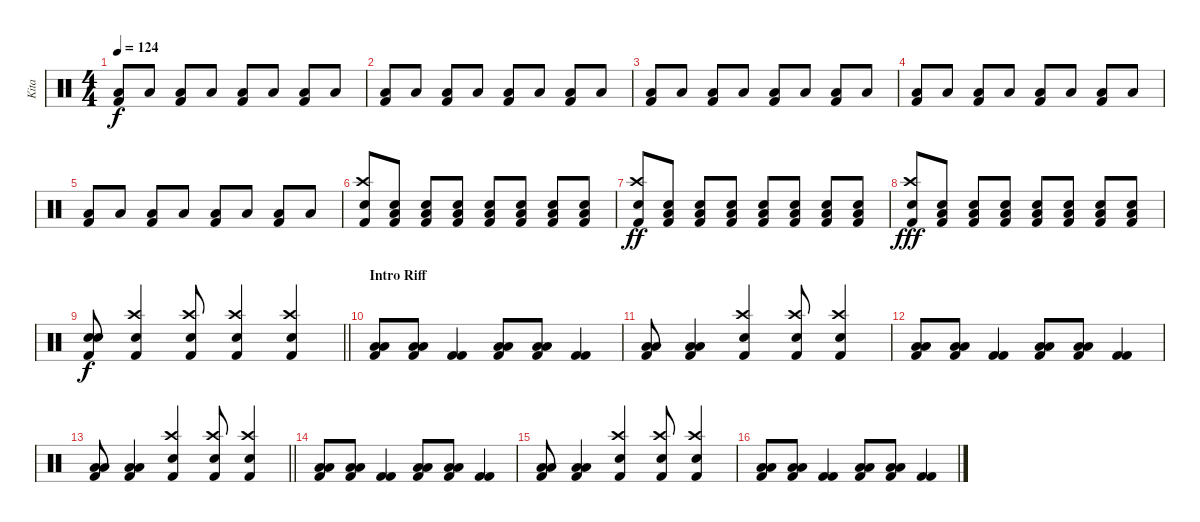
\track ("Kita" "Kita") {instrument percussion}
\staff {score}
\articulation defaults
\ts (4 4)
\tempo 124
\clef neutral
\ks c
("Low Tom (hit)" "Kick (hit) 2").8{dy f} "Low Floor Tom (hit)".8 ("Low Tom (hit)" "Kick (hit) 2").8 "Low Floor Tom (hit)".8 ("Low Tom (hit)" "Kick (hit) 2").8 "Low Floor Tom (hit)".8 ("Low Tom (hit)" "Kick (hit) 2").8 "Low Floor Tom (hit)".8 |
("Low Tom (hit)" "Kick (hit) 2").8 "Low Floor Tom (hit)".8 ("Low Tom (hit)" "Kick (hit) 2").8 "Low Floor Tom (hit)".8 ("Low Tom (hit)" "Kick (hit) 2").8 "Low Floor Tom (hit)".8 ("Low Tom (hit)" "Kick (hit) 2").8 "Low Floor Tom (hit)".8 |
("Low Tom (hit)" "Kick (hit) 2").8 "Low Floor Tom (hit)".8 ("Low Tom (hit)" "Kick (hit) 2").8 "Low Floor Tom (hit)".8 ("Low Tom (hit)" "Kick (hit) 2").8 "Low Floor Tom (hit)".8 ("Low Tom (hit)" "Kick (hit) 2").8 "Low Floor Tom (hit)".8 |
("Low Tom (hit)" "Kick (hit) 2").8 "Low Floor Tom (hit)".8 ("Low Tom (hit)" "Kick (hit) 2").8 "Low Floor Tom (hit)".8 ("Low Tom (hit)" "Kick (hit) 2").8 "Low Floor Tom (hit)".8 ("Low Tom (hit)" "Kick (hit) 2").8 "Low Floor Tom (hit)".8 |
("Low Tom (hit)" "Kick (hit) 2").8 "Low Floor Tom (hit)".8 ("Low Tom (hit)" "Kick (hit) 2").8 "Low Floor Tom (hit)".8 ("Low Tom (hit)" "Kick (hit) 2").8 "Low Floor Tom (hit)".8 ("Low Tom (hit)" "Kick (hit) 2").8 "Low Floor Tom (hit)".8 |
("Crash high (hit)" "Snare (hit) 2" "Kick (hit) 2").8 ("Low Floor Tom (hit)" "Snare (hit) 2" "Kick (hit) 2").8 ("Low Floor Tom (hit)" "Snare (hit) 2" "Kick (hit) 2").8 ("Low Floor Tom (hit)" "Snare (hit) 2" "Kick (hit) 2").8 ("Low Floor Tom (hit)" "Snare (hit) 2" "Kick (hit) 2").8 ("Low Floor Tom (hit)" "Snare (hit) 2" "Kick (hit) 2").8 ("Low Floor Tom (hit)" "Snare (hit) 2" "Kick (hit) 2").8 ("Low Floor Tom (hit)" "Snare (hit) 2" "Kick (hit) 2").8 |
("Crash high (hit)" "Snare (hit) 2" "Kick (hit) 2").8{dy ff} ("Low Floor Tom (hit)" "Snare (hit) 2" "Kick (hit) 2").8 ("Low Floor Tom (hit)" "Snare (hit) 2" "Kick (hit) 2").8 ("Low Floor Tom (hit)" "Snare (hit) 2" "Kick (hit) 2").8 ("Low Floor Tom (hit)" "Snare (hit) 2" "Kick (hit) 2").8 ("Low Floor Tom (hit)" "Snare (hit) 2" "Kick (hit) 2").8 ("Low Floor Tom (hit)" "Snare (hit) 2" "Kick (hit) 2").8 ("Low Floor Tom (hit)" "Snare (hit) 2" "Kick (hit) 2").8 |
("Crash high (hit)" "Snare (hit) 2" "Kick (hit) 2").8{dy fff} ("Low Floor Tom (hit)" "Snare (hit) 2" "Kick (hit) 2").8 ("Low Floor Tom (hit)" "Snare (hit) 2" "Kick (hit) 2").8 ("Low Floor Tom (hit)" "Snare (hit) 2" "Kick (hit) 2").8 ("Low Floor Tom (hit)" "Snare (hit) 2" "Kick (hit) 2").8 ("Low Floor Tom (hit)" "Snare (hit) 2" "Kick (hit) 2").8 ("Low Floor Tom (hit)" "Snare (hit) 2" "Kick (hit) 2").8 ("Low Floor Tom (hit)" "Snare (hit) 2" "Kick (hit) 2").8 |
\barLineRight lightlight
("Snare (hit) 2" "Snare (hit) 2" "Kick (hit) 2").8{dy f} ("Crash high (hit)" "Snare (hit) 2" "Kick (hit) 2").4 ("Crash high (hit)" "Snare (hit) 2" "Kick (hit) 2").8 ("Crash high (hit)" "Snare (hit) 2" "Kick (hit) 2").4 ("Crash high (hit)" "Snare (hit) 2" "Kick (hit) 2").4 |
\section ("" "Intro Riff")
("Low Floor Tom (hit)" "Low Tom (hit)" "Kick (hit) 2").8 ("Low Floor Tom (hit)" "Low Tom (hit)" "Kick (hit) 2").8 ("Kick (hit) 2" "Kick (hit) 2").4 ("Low Floor Tom (hit)" "Low Tom (hit)" "Kick (hit) 2").8 ("Low Floor Tom (hit)" "Low Tom (hit)" "Kick (hit) 2").8 ("Kick (hit) 2" "Kick (hit) 2").4 |
("Low Floor Tom (hit)" "Low Tom (hit)" "Kick (hit) 2").8 ("Low Floor Tom (hit)" "Low Tom (hit)" "Kick (hit) 2").4 ("Crash high (hit)" "Snare (hit) 2" "Kick (hit) 2").4 ("Crash high (hit)" "Snare (hit) 2" "Kick (hit) 2").8 ("Crash high (hit)" "Snare (hit) 2" "Kick (hit) 2").4 |
("Low Floor Tom (hit)" "Low Tom (hit)" "Kick (hit) 2").8 ("Low Floor Tom (hit)" "Low Tom (hit)" "Kick (hit) 2").8 ("Kick (hit) 2" "Kick (hit) 2").4 ("Low Floor Tom (hit)" "Low Tom (hit)" "Kick (hit) 2").8 ("Low Floor Tom (hit)" "Low Tom (hit)" "Kick (hit) 2").8 ("Kick (hit) 2" "Kick (hit) 2").4 |
\barLineRight lightlight
("Low Floor Tom (hit)" "Low Tom (hit)" "Kick (hit) 2").8 ("Low Floor Tom (hit)" "Low Tom (hit)" "Kick (hit) 2").4 ("Crash high (hit)" "Snare (hit) 2" "Kick (hit) 2").4 ("Crash high (hit)" "Snare (hit) 2" "Kick (hit) 2").8 ("Crash high (hit)" "Snare (hit) 2" "Kick (hit) 2").4 |
("Low Floor Tom (hit)" "Low Tom (hit)" "Kick (hit) 2").8 ("Low Floor Tom (hit)" "Low Tom (hit)" "Kick (hit) 2").8 ("Kick (hit) 2" "Kick (hit) 2").4 ("Low Floor Tom (hit)" "Low Tom (hit)" "Kick (hit) 2").8 ("Low Floor Tom (hit)" "Low Tom (hit)" "Kick (hit) 2").8 ("Kick (hit) 2" "Kick (hit) 2").4 |
("Low Floor Tom (hit)" "Low Tom (hit)" "Kick (hit) 2").8 ("Low Floor Tom (hit)" "Low Tom (hit)" "Kick (hit) 2").4 ("Crash high (hit)" "Snare (hit) 2" "Kick (hit) 2").4 ("Crash high (hit)" "Snare (hit) 2" "Kick (hit) 2").8 ("Crash high (hit)" "Snare (hit) 2" "Kick (hit) 2").4 |
("Low Floor Tom (hit)" "Low Tom (hit)" "Kick (hit) 2").8 ("Low Floor Tom (hit)" "Low Tom (hit)" "Kick (hit) 2").8 ("Kick (hit) 2" "Kick (hit) 2").4 ("Low Floor Tom (hit)" "Low Tom (hit)" "Kick (hit) 2").8 ("Low Floor Tom (hit)" "Low Tom (hit)" "Kick (hit) 2").8 ("Kick (hit) 2" "Kick (hit) 2").4
